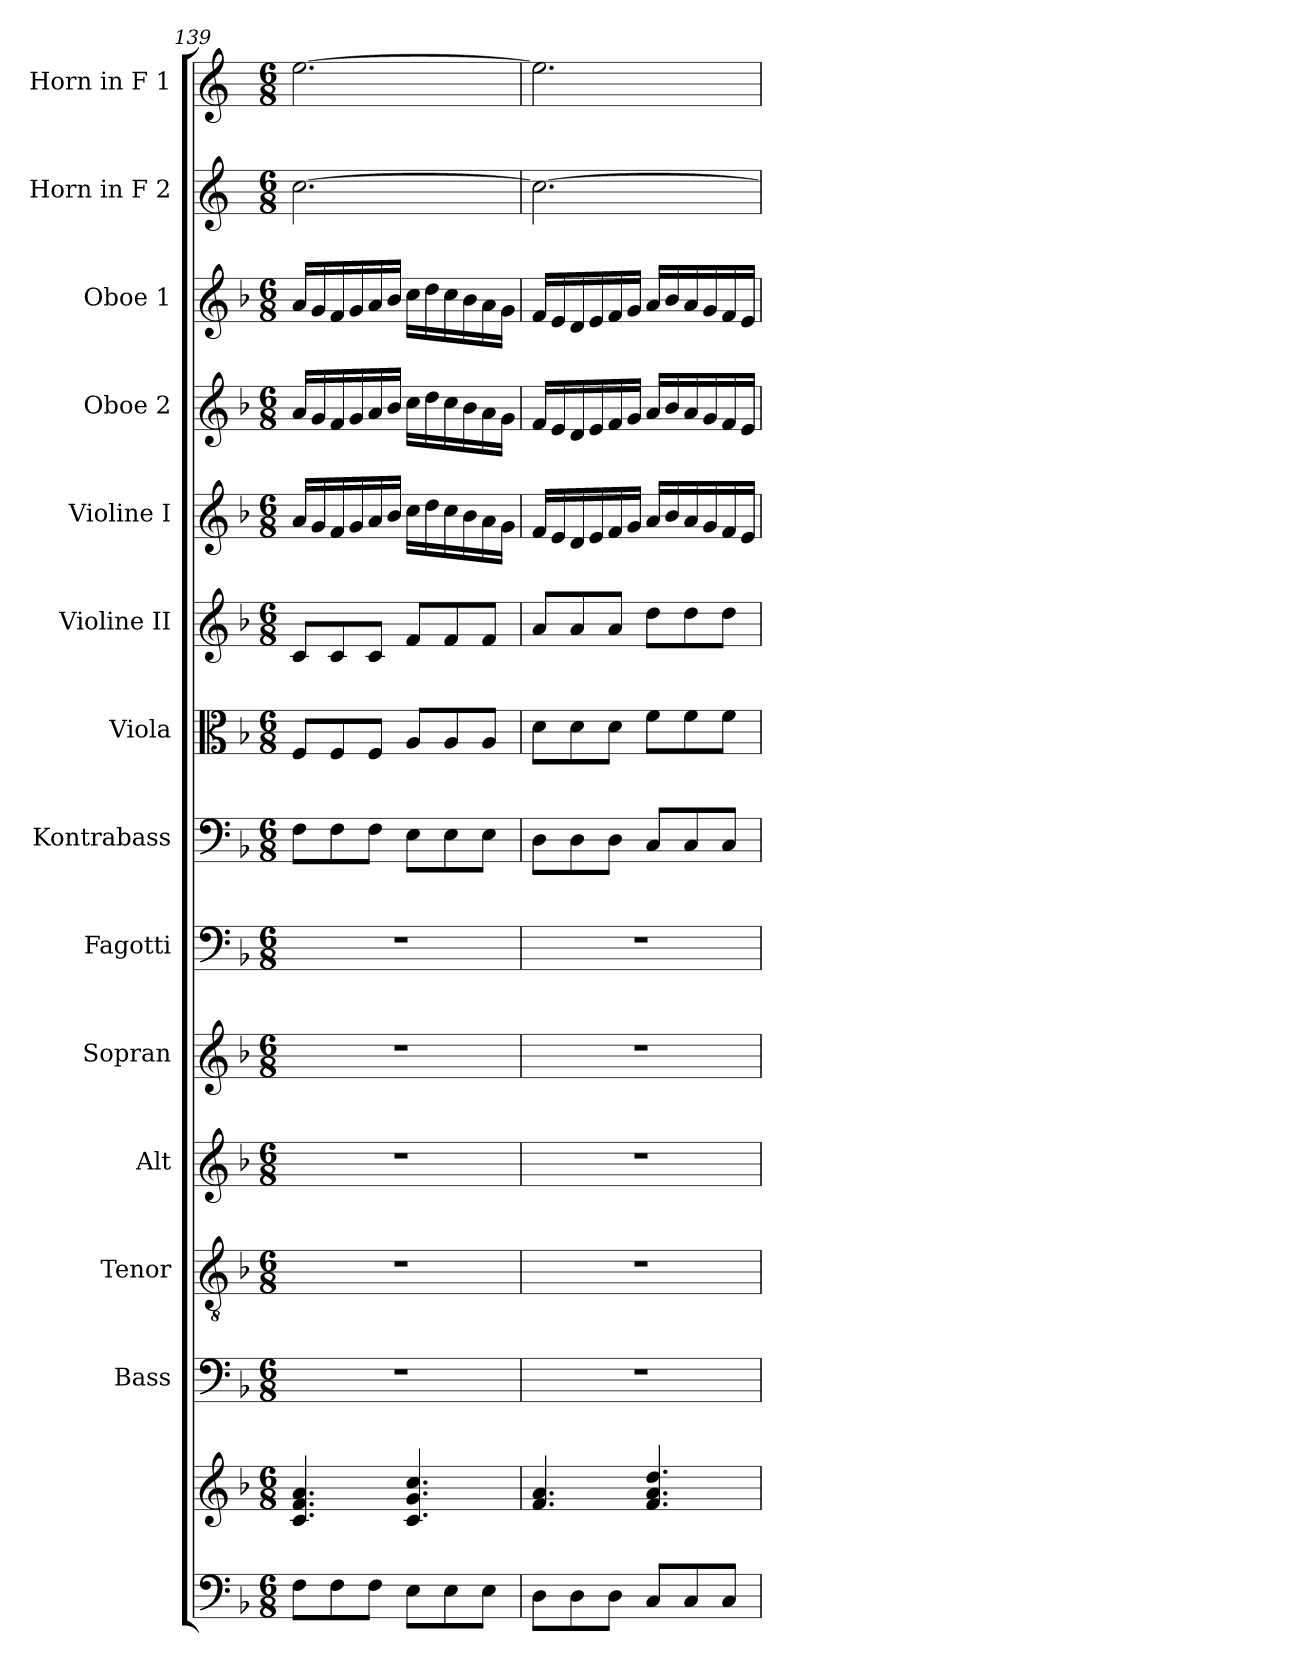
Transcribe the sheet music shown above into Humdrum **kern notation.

**kern	**kern	**kern	**kern	**kern	**kern	**kern	**kern	**kern	**kern	**kern	**kern	**kern	**kern	**kern
*part14	*part14	*part13	*part12	*part11	*part10	*part9	*part8	*part7	*part6	*part5	*part4	*part3	*part2	*part1
*staff15	*staff14	*staff13	*staff12	*staff11	*staff10	*staff9	*staff8	*staff7	*staff6	*staff5	*staff4	*staff3	*staff2	*staff1
*	*	*I"Bass	*I"Tenor	*I"Alt	*I"Sopran	*I"Fagotti	*I"Kontrabass	*I"Viola	*I"Violine II	*I"Violine I	*I"Oboe 2	*I"Oboe 1	*I"Horn in F 2	*I"Horn in F 1
*	*	*I'B.	*I'T.	*I'A.	*I'S.	*I'Fg.	*I'Kb.	*I'Vla.	*I'Vl. II	*I'Vl. I	*I'Ob. 2	*I'Ob. 1	*	*
!!LO:PB:g=z
*clefF4	*clefG2	*clefF4	*clefGv2	*clefG2	*clefG2	*clefF4	*clefF4	*clefC3	*clefG2	*clefG2	*clefG2	*clefG2	*clefG2	*clefG2
*	*	*	*	*	*	*	*ITrd7c12	*	*	*	*	*	*ITrd4c7	*ITrd4c7
*k[b-]	*k[b-]	*k[b-]	*k[b-]	*k[b-]	*k[b-]	*k[b-]	*k[b-]	*k[b-]	*k[b-]	*k[b-]	*k[b-]	*k[b-]	*k[b-]	*k[b-]
*F:	*F:	*F:	*F:	*F:	*F:	*F:	*F:	*F:	*F:	*F:	*F:	*F:	*F:	*F:
*M6/8	*M6/8	*M6/8	*M6/8	*M6/8	*M6/8	*M6/8	*M6/8	*M6/8	*M6/8	*M6/8	*M6/8	*M6/8	*M6/8	*M6/8
=139	=139	=139	=139	=139	=139	=139	=139	=139	=139	=139	=139	=139	=139	=139
8F\L	4.c/ 4.f/ 4.a/	2.r	2.r	2.r	2.r	2.r	8FF\L	8F/L	8c/L	16a/LL	16a/LL	16a/LL	[2.f\	[2.a\
.	.	.	.	.	.	.	.	.	.	16g/	16g/	16g/	.	.
8F\	.	.	.	.	.	.	8FF\	8F/	8c/	16f/	16f/	16f/	.	.
.	.	.	.	.	.	.	.	.	.	16g/	16g/	16g/	.	.
8F\J	.	.	.	.	.	.	8FF\J	8F/J	8c/J	16a/	16a/	16a/	.	.
.	.	.	.	.	.	.	.	.	.	16b-/JJ	16b-/JJ	16b-/JJ	.	.
8E\L	4.c/ 4.g/ 4.cc/	.	.	.	.	.	8EE\L	8A/L	8f/L	16cc\LL	16cc\LL	16cc\LL	.	.
.	.	.	.	.	.	.	.	.	.	16dd\	16dd\	16dd\	.	.
8E\	.	.	.	.	.	.	8EE\	8A/	8f/	16cc\	16cc\	16cc\	.	.
.	.	.	.	.	.	.	.	.	.	16b-\	16b-\	16b-\	.	.
8E\J	.	.	.	.	.	.	8EE\J	8A/J	8f/J	16a\	16a\	16a\	.	.
.	.	.	.	.	.	.	.	.	.	16g\JJ	16g\JJ	16g\JJ	.	.
=140	=140	=140	=140	=140	=140	=140	=140	=140	=140	=140	=140	=140	=140	=140
8D\L	4.f/ 4.a/	2.r	2.r	2.r	2.r	2.r	8DD\L	8d\L	8a/L	16f/LL	16f/LL	16f/LL	2.f\_	2.a\]
.	.	.	.	.	.	.	.	.	.	16e/	16e/	16e/	.	.
8D\	.	.	.	.	.	.	8DD\	8d\	8a/	16d/	16d/	16d/	.	.
.	.	.	.	.	.	.	.	.	.	16e/	16e/	16e/	.	.
8D\J	.	.	.	.	.	.	8DD\J	8d\J	8a/J	16f/	16f/	16f/	.	.
.	.	.	.	.	.	.	.	.	.	16g/JJ	16g/JJ	16g/JJ	.	.
8C/L	4.f/ 4.a/ 4.dd/	.	.	.	.	.	8CC/L	8f\L	8dd\L	16a/LL	16a/LL	16a/LL	.	.
.	.	.	.	.	.	.	.	.	.	16b-/	16b-/	16b-/	.	.
8C/	.	.	.	.	.	.	8CC/	8f\	8dd\	16a/	16a/	16a/	.	.
.	.	.	.	.	.	.	.	.	.	16g/	16g/	16g/	.	.
8C/J	.	.	.	.	.	.	8CC/J	8f\J	8dd\J	16f/	16f/	16f/	.	.
.	.	.	.	.	.	.	.	.	.	16e/JJ	16e/JJ	16e/JJ	.	.
=	=	=	=	=	=	=	=	=	=	=	=	=	=	=
*-	*-	*-	*-	*-	*-	*-	*-	*-	*-	*-	*-	*-	*-	*-
